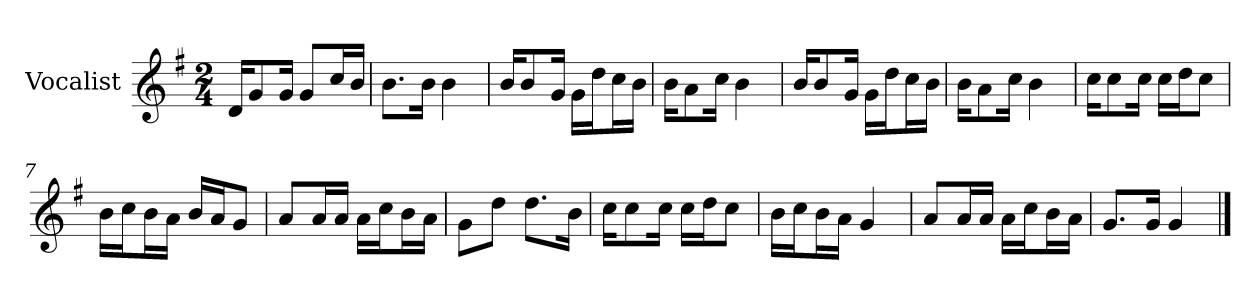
**kern
*part1
*staff1
*I"Vocalist
*k[f#]
*G:
*M2/4
=
16dKL
8g
16gJk
8gL
16ccL
16bJJ
=1
8.bL
16bJk
4b
=2
16bKL
8b
16gJk
16gLL
16ddJ
16ccL
16bJJ
=3
16bKL
8a
16ccJk
4b
=4
16bKL
8b
16gJk
16gLL
16ddJ
16ccL
16bJJ
=5
16bKL
8a
16ccJk
4b
=6
16ccKL
8cc
16ccJk
16ccLL
16ddJ
8ccJ
=7
16bLL
16ccJ
16bL
16aJJ
16bLL
16aJ
8gJ
=8
8aL
16aL
16aJJ
16aLL
16ccJ
16bL
16aJJ
=9
8gL
8ddJ
8.ddL
16bJk
=10
16ccKL
8cc
16ccJk
16ccLL
16ddJ
8ccJ
=11
16bLL
16ccJ
16bL
16aJJ
4g
=12
8aL
16aL
16aJJ
16aLL
16ccJ
16bL
16aJJ
=13
8.gL
16gJk
4g
==
*-
